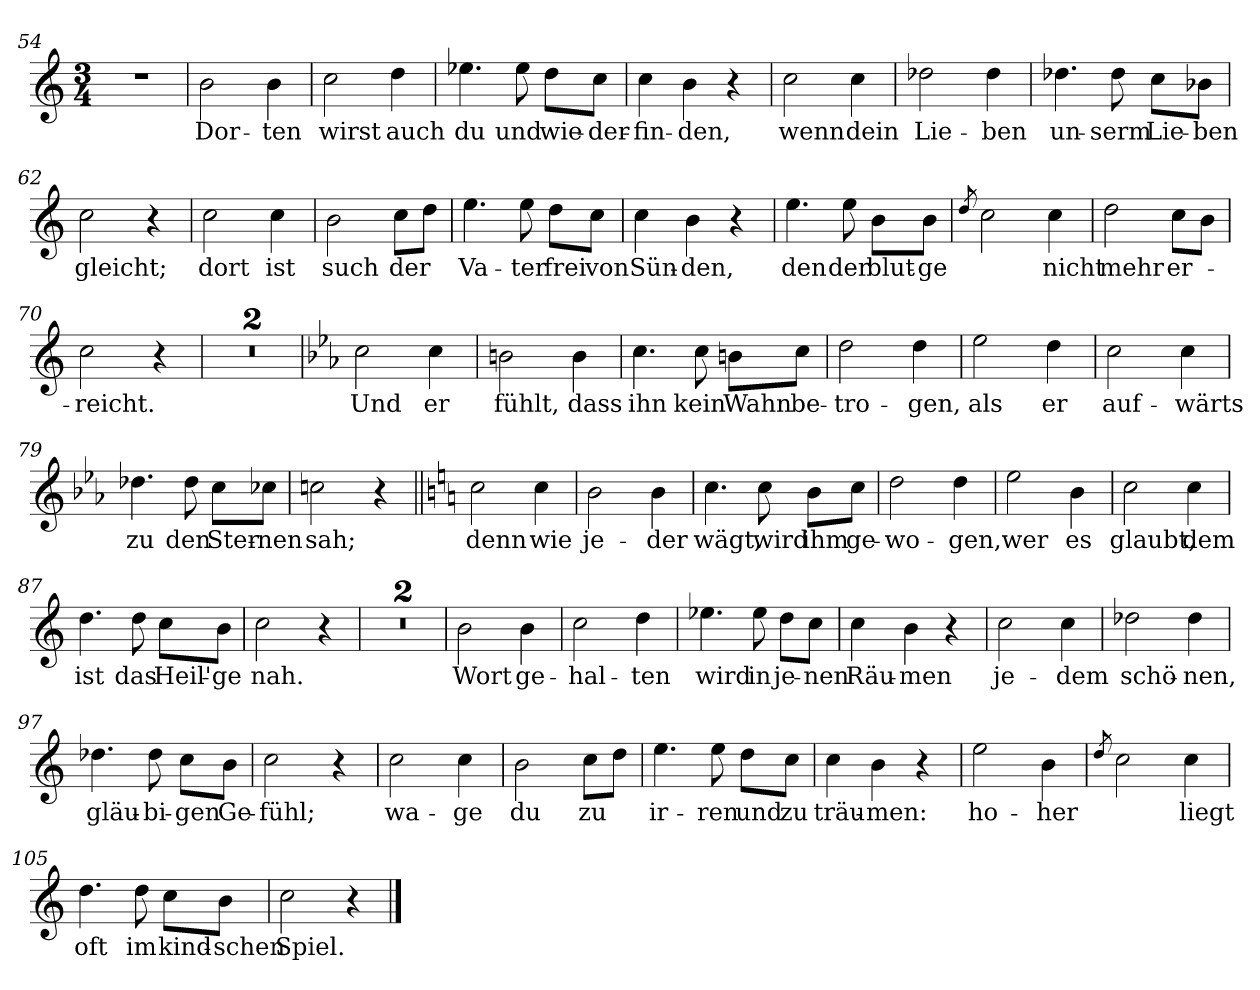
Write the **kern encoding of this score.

**kern	**text
*part1	*part1
*staff1	*staff1
*clefG2	*
*k[]	*
*M3/4	*
=54	=54
2.r	.
=55	=55
!	!LO:LY:b
2b\	Dor-
!	!LO:LY:b
4b\	-ten
=56	=56
!	!LO:LY:b
2cc\	wirst
!	!LO:LY:b
4dd\	auch
=57	=57
!	!LO:LY:b
4.ee-X\	du
!	!LO:LY:b
8ee-\	und
!	!LO:LY:b
8dd\L	wie-
!	!LO:LY:b
8cc\J	-der-
=58	=58
!	!LO:LY:b
4cc\	-fin-
!	!LO:LY:b
4b\	-den,
4r	.
=59	=59
!	!LO:LY:b
2cc\	wenn
!	!LO:LY:b
4cc\	dein
=60	=60
!	!LO:LY:b
2dd-X\	Lie-
!	!LO:LY:b
4dd-\	-ben
!!LO:LB:g=z
=61	=61
!	!LO:LY:b
4.dd-X\	un-
!	!LO:LY:b
8dd-\	-serm
!	!LO:LY:b
8cc\L	Lie-
!	!LO:LY:b
8b-X\J	-ben
=62	=62
!	!LO:LY:b
2cc\	gleicht;
4r	.
=63	=63
!	!LO:LY:b
2cc\	dort
!	!LO:LY:b
4cc\	ist
=64	=64
!	!LO:LY:b
2b\	such
!	!LO:LY:b
8cc\L	der
8dd\J	.
=65	=65
!	!LO:LY:b
4.ee\	Va-
!	!LO:LY:b
8ee\	-ter
!	!LO:LY:b
8dd\L	frei
!	!LO:LY:b
8cc\J	von
=66	=66
!	!LO:LY:b
4cc\	Sün-
!	!LO:LY:b
4b\	-den,
4r	.
=67	=67
!	!LO:LY:b
4.ee\	den
!	!LO:LY:b
8ee\	der
!	!LO:LY:b
8b\L	blut-
!	!LO:LY:b
8b\J	-ge
=68	=68
8qdd/	.
2cc\	.
!	!LO:LY:b
4cc\	nicht
=69	=69
!	!LO:LY:b
2dd\	mehr
!	!LO:LY:b
8cc\L	er-
8b\J	.
!!LO:LB:g=z
=70	=70
!	!LO:LY:b
2cc\	-reicht.
4r	.
=71	=71
2.r	.
=72	=72
2.r	.
=73	=73
*k[b-e-a-]	*
!	!LO:LY:b
2cc\	Und
!	!LO:LY:b
4cc\	er
=74	=74
!	!LO:LY:b
2bn\	fühlt,
!	!LO:LY:b
4b\	dass
=75	=75
!	!LO:LY:b
4.cc\	ihn
!	!LO:LY:b
8cc\	kein
!	!LO:LY:b
8bn\L	Wahn
!	!LO:LY:b
8cc\J	be-
=76	=76
!	!LO:LY:b
2dd\	-tro-
!	!LO:LY:b
4dd\	-gen,
=77	=77
!	!LO:LY:b
2ee-\	als
!	!LO:LY:b
4dd\	er
=78	=78
!	!LO:LY:b
2cc\	auf-
!	!LO:LY:b
4cc\	-wärts
=79	=79
!	!LO:LY:b
4.dd-X\	zu
!	!LO:LY:b
8dd-\	den
!	!LO:LY:b
8cc\L	Ster-
!	!LO:LY:b
8cc-X\J	-nen
=80	=80
!	!LO:LY:b
2ccn\	sah;
4r	.
!!LO:LB:g=z
=81||	=81||
*k[]	*
!	!LO:LY:b
2cc\	denn
!	!LO:LY:b
4cc\	wie
=82	=82
!	!LO:LY:b
2b\	je-
!	!LO:LY:b
4b\	-der
=83	=83
!	!LO:LY:b
4.cc\	wägt,
!	!LO:LY:b
8cc\	wird
!	!LO:LY:b
8b\L	ihm
!	!LO:LY:b
8cc\J	ge-
=84	=84
!	!LO:LY:b
2dd\	-wo-
!	!LO:LY:b
4dd\	-gen,
=85	=85
!	!LO:LY:b
2ee\	wer
!	!LO:LY:b
4b\	es
=86	=86
!	!LO:LY:b
2cc\	glaubt,
!	!LO:LY:b
4cc\	dem
=87	=87
!	!LO:LY:b
4.dd\	ist
!	!LO:LY:b
8dd\	das
!	!LO:LY:b
8cc\L	Heil'-
!	!LO:LY:b
8b\J	-ge
=88	=88
!	!LO:LY:b
2cc\	nah.
4r	.
=89	=89
2.r	.
=90	=90
2.r	.
=91	=91
!	!LO:LY:b
2b\	Wort
!	!LO:LY:b
4b\	ge-
!!LO:LB:g=z
=92	=92
!	!LO:LY:b
2cc\	-hal-
!	!LO:LY:b
4dd\	-ten
=93	=93
!	!LO:LY:b
4.ee-X\	wird
!	!LO:LY:b
8ee-\	in
!	!LO:LY:b
8dd\L	je-
!	!LO:LY:b
8cc\J	-nen
=94	=94
!	!LO:LY:b
4cc\	Räu-
!	!LO:LY:b
4b\	-men
4r	.
=95	=95
!	!LO:LY:b
2cc\	je-
!	!LO:LY:b
4cc\	-dem
=96	=96
!	!LO:LY:b
2dd-X\	schö-
!	!LO:LY:b
4dd-\	-nen,
=97	=97
!	!LO:LY:b
4.dd-X\	gläu-
!	!LO:LY:b
8dd-\	-bi-
!	!LO:LY:b
8cc\L	-gen
!	!LO:LY:b
8b\J	Ge-
=98	=98
!	!LO:LY:b
2cc\	-fühl;
4r	.
=99	=99
!	!LO:LY:b
2cc\	wa-
!	!LO:LY:b
4cc\	-ge
=100	=100
!	!LO:LY:b
2b\	du
!	!LO:LY:b
8cc\L	zu
8dd\J	.
=101	=101
!	!LO:LY:b
4.ee\	ir-
!	!LO:LY:b
8ee\	-ren
!	!LO:LY:b
8dd\L	und
!	!LO:LY:b
8cc\J	zu
!!LO:PB:g=z
=102	=102
!	!LO:LY:b
4cc\	träu-
!	!LO:LY:b
4b\	-men:
4r	.
=103	=103
!	!LO:LY:b
2ee\	ho-
!	!LO:LY:b
4b\	-her
=104	=104
8qdd/	.
2cc\	.
!	!LO:LY:b
4cc\	liegt
=105	=105
!	!LO:LY:b
4.dd\	oft
!	!LO:LY:b
8dd\	im
!	!LO:LY:b
8cc\L	kind-
!	!LO:LY:b
8b\J	-schen
=106	=106
!	!LO:LY:b
2cc\	Spiel.
4r	.
==	==
*-	*-
